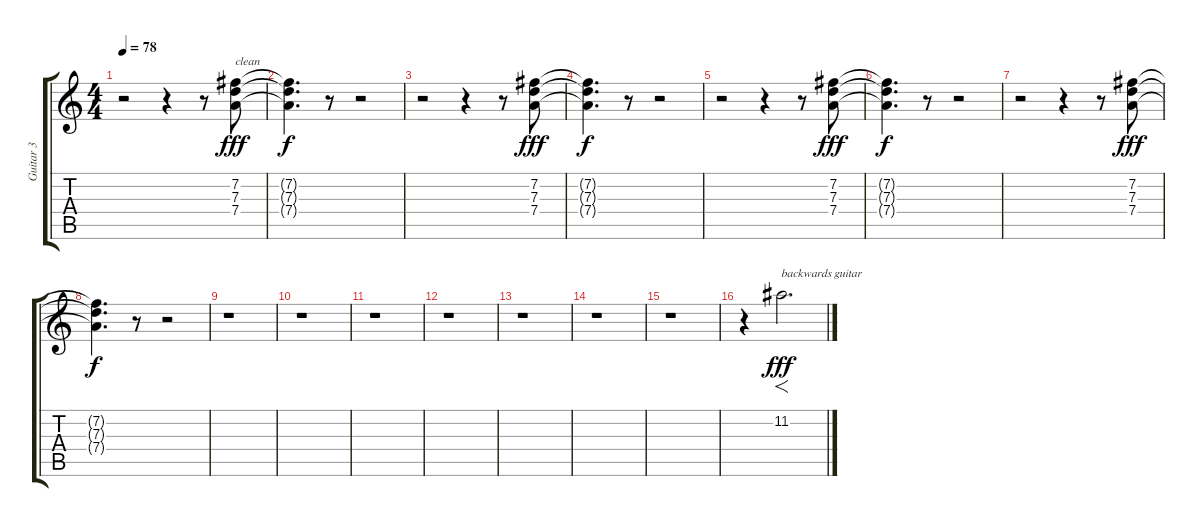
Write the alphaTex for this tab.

\track ("Guitar 3" "Guitar 3") {instrument distortionguitar}
\staff {score tabs}
\tuning (E4 B3 G3 D3 A2 E2) {hide}
\ts (4 4)
\tempo 78
\clef g2
\ks c
r.2{dy fff} r.4 r.8 (7.2 7.3 7.4).8{txt "clean" instrument electricguitarclean} |
(7.2{t} 7.3{t} 7.4{t}).4{d dy f} r.8 r.2 |
r.2 r.4 r.8 (7.2 7.3 7.4).8{dy fff} |
(7.2{t} 7.3{t} 7.4{t}).4{d dy f} r.8 r.2 |
r.2 r.4 r.8 (7.2 7.3 7.4).8{dy fff} |
(7.2{t} 7.3{t} 7.4{t}).4{d dy f} r.8 r.2 |
r.2 r.4 r.8 (7.2 7.3 7.4).8{dy fff} |
(7.2{t} 7.3{t} 7.4{t}).4{d dy f} r.8 r.2 |
r.1 |
r.1 |
r.1 |
r.1 |
r.1 |
r.1 |
r.1 |
r.4 11.2.2{f d txt "backwards guitar" dy fff instrument distortionguitar}
